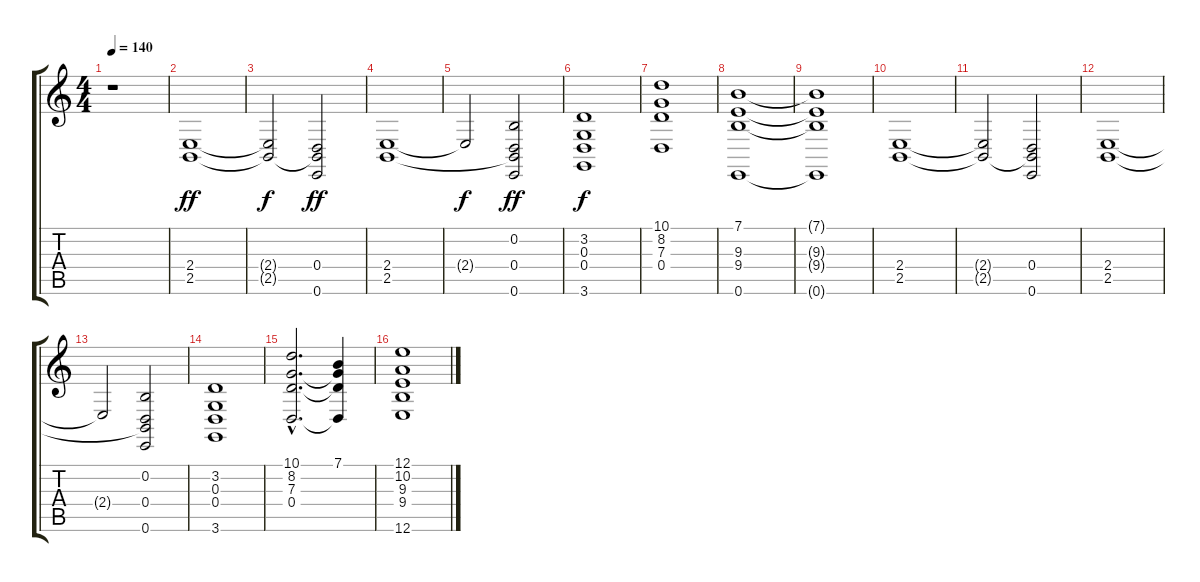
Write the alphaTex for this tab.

\track "" {instrument choiraahs}
\staff {score tabs}
\tuning (E4 B3 G3 D3 A2 E2) {hide}
\ts (4 4)
\tempo 140
\clef g2
\ks c
r.1{dy ff} |
(2.4 2.5).1 |
(2.4{t} 2.5{t}).2{dy f} (0.4 2.5{t} 0.6).2{dy ff} |
(2.4 2.5).1 |
2.4{t}.2{dy f} (0.2 0.4 2.5{t} 0.6).2{dy ff} |
(3.2 0.3 0.4 3.6).1{dy f} |
(10.1 8.2 7.3 0.4).1 |
(7.1 9.3 9.4 0.6).1 |
(7.1{t} 9.3{t} 9.4{t} 0.6{t}).1 |
(2.4 2.5).1 |
(2.4{t} 2.5{t}).2 (0.4 2.5{t} 0.6).2 |
(2.4 2.5).1 |
2.4{t}.2 (0.2 0.4 2.5{t} 0.6).2 |
(3.2 0.3 0.4 3.6).1 |
(10.1{hac} 8.2 7.3 0.4).2{d} (7.1 8.2{t} 7.3{t} 0.4{t}).4 |
(12.1 10.2 9.3 9.4 12.6).1
